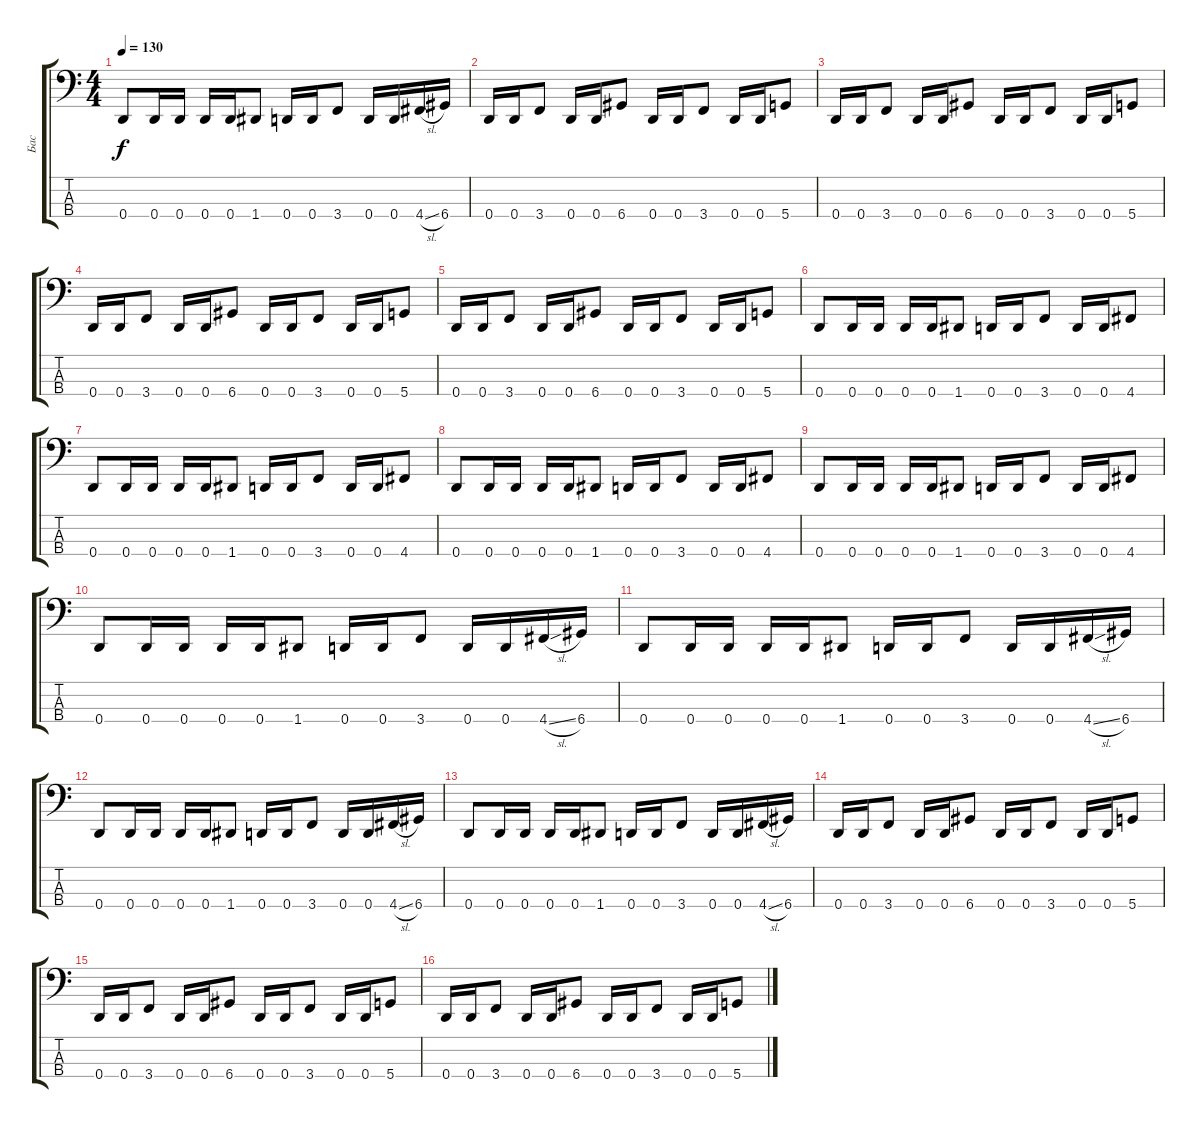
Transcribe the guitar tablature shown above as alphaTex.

\track ("Бас" "Бас") {instrument electricbassfinger}
\staff {score tabs}
\tuning (F2 C2 G1 D1) {hide}
\ts (4 4)
\tempo 130
\clef f4
\ks c
0.4.8{dy f} 0.4.16 0.4.16 0.4.16 0.4.16 1.4.8 0.4.16 0.4.16 3.4.8 0.4.16 0.4.16 4.4{sl}.16 6.4.16 |
0.4.16 0.4.16 3.4.8 0.4.16 0.4.16 6.4.8 0.4.16 0.4.16 3.4.8 0.4.16 0.4.16 5.4.8 |
0.4.16 0.4.16 3.4.8 0.4.16 0.4.16 6.4.8 0.4.16 0.4.16 3.4.8 0.4.16 0.4.16 5.4.8 |
0.4.16 0.4.16 3.4.8 0.4.16 0.4.16 6.4.8 0.4.16 0.4.16 3.4.8 0.4.16 0.4.16 5.4.8 |
0.4.16 0.4.16 3.4.8 0.4.16 0.4.16 6.4.8 0.4.16 0.4.16 3.4.8 0.4.16 0.4.16 5.4.8 |
0.4.8 0.4.16 0.4.16 0.4.16 0.4.16 1.4.8 0.4.16 0.4.16 3.4.8 0.4.16 0.4.16 4.4.8 |
0.4.8 0.4.16 0.4.16 0.4.16 0.4.16 1.4.8 0.4.16 0.4.16 3.4.8 0.4.16 0.4.16 4.4.8 |
0.4.8 0.4.16 0.4.16 0.4.16 0.4.16 1.4.8 0.4.16 0.4.16 3.4.8 0.4.16 0.4.16 4.4.8 |
0.4.8 0.4.16 0.4.16 0.4.16 0.4.16 1.4.8 0.4.16 0.4.16 3.4.8 0.4.16 0.4.16 4.4.8 |
0.4.8 0.4.16 0.4.16 0.4.16 0.4.16 1.4.8 0.4.16 0.4.16 3.4.8 0.4.16 0.4.16 4.4{sl}.16 6.4.16 |
0.4.8 0.4.16 0.4.16 0.4.16 0.4.16 1.4.8 0.4.16 0.4.16 3.4.8 0.4.16 0.4.16 4.4{sl}.16 6.4.16 |
0.4.8 0.4.16 0.4.16 0.4.16 0.4.16 1.4.8 0.4.16 0.4.16 3.4.8 0.4.16 0.4.16 4.4{sl}.16 6.4.16 |
0.4.8 0.4.16 0.4.16 0.4.16 0.4.16 1.4.8 0.4.16 0.4.16 3.4.8 0.4.16 0.4.16 4.4{sl}.16 6.4.16 |
0.4.16 0.4.16 3.4.8 0.4.16 0.4.16 6.4.8 0.4.16 0.4.16 3.4.8 0.4.16 0.4.16 5.4.8 |
0.4.16 0.4.16 3.4.8 0.4.16 0.4.16 6.4.8 0.4.16 0.4.16 3.4.8 0.4.16 0.4.16 5.4.8 |
0.4.16 0.4.16 3.4.8 0.4.16 0.4.16 6.4.8 0.4.16 0.4.16 3.4.8 0.4.16 0.4.16 5.4.8
